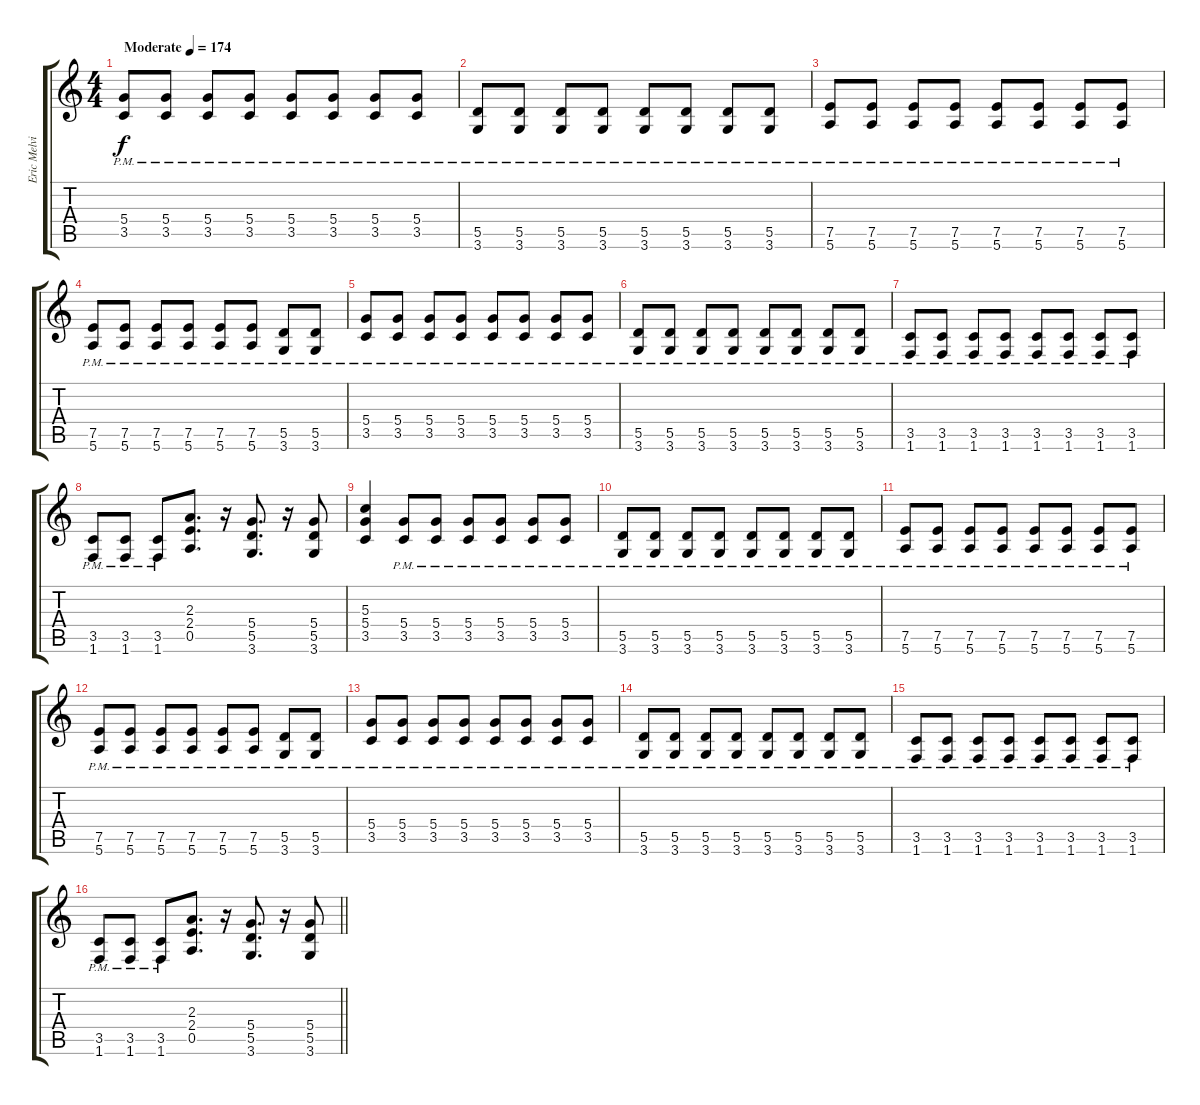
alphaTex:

\track ("Eric Melvin" "Eric Melvi") {instrument distortionguitar}
\staff {score tabs}
\tuning (E4 B3 G3 D3 A2 E2) {hide}
\ts (4 4)
\tempo (174 "Moderate")
\clef g2
\ks c
(5.4{pm} 3.5{pm}).8{dy f instrument distortionguitar} (5.4{pm} 3.5{pm}).8 (5.4{pm} 3.5{pm}).8 (5.4{pm} 3.5{pm}).8 (5.4{pm} 3.5{pm}).8 (5.4{pm} 3.5{pm}).8 (5.4{pm} 3.5{pm}).8 (5.4{pm} 3.5{pm}).8 |
(5.5{pm} 3.6{pm}).8 (5.5{pm} 3.6{pm}).8 (5.5{pm} 3.6{pm}).8 (5.5{pm} 3.6{pm}).8 (5.5{pm} 3.6{pm}).8 (5.5{pm} 3.6{pm}).8 (5.5{pm} 3.6{pm}).8 (5.5{pm} 3.6{pm}).8 |
(7.5{pm} 5.6{pm}).8 (7.5{pm} 5.6{pm}).8 (7.5{pm} 5.6{pm}).8 (7.5{pm} 5.6{pm}).8 (7.5{pm} 5.6{pm}).8 (7.5{pm} 5.6{pm}).8 (7.5{pm} 5.6{pm}).8 (7.5{pm} 5.6{pm}).8 |
(7.5{pm} 5.6{pm}).8 (7.5{pm} 5.6{pm}).8 (7.5{pm} 5.6{pm}).8 (7.5{pm} 5.6{pm}).8 (7.5{pm} 5.6{pm}).8 (7.5{pm} 5.6{pm}).8 (5.5{pm} 3.6{pm}).8 (5.5{pm} 3.6{pm}).8 |
(5.4{pm} 3.5{pm}).8 (5.4{pm} 3.5{pm}).8 (5.4{pm} 3.5{pm}).8 (5.4{pm} 3.5{pm}).8 (5.4{pm} 3.5{pm}).8 (5.4{pm} 3.5{pm}).8 (5.4{pm} 3.5{pm}).8 (5.4{pm} 3.5{pm}).8 |
(5.5{pm} 3.6{pm}).8 (5.5{pm} 3.6{pm}).8 (5.5{pm} 3.6{pm}).8 (5.5{pm} 3.6{pm}).8 (5.5{pm} 3.6{pm}).8 (5.5{pm} 3.6{pm}).8 (5.5{pm} 3.6{pm}).8 (5.5{pm} 3.6{pm}).8 |
(3.5{pm} 1.6{pm}).8 (3.5{pm} 1.6{pm}).8 (3.5{pm} 1.6{pm}).8 (3.5{pm} 1.6{pm}).8 (3.5{pm} 1.6{pm}).8 (3.5{pm} 1.6{pm}).8 (3.5{pm} 1.6{pm}).8 (3.5{pm} 1.6{pm}).8 |
(3.5{pm} 1.6{pm}).8 (3.5{pm} 1.6{pm}).8 (3.5{pm} 1.6{pm}).8 (2.3 2.4 0.5).8{d} r.16 (5.4 5.5 3.6).8{d} r.16 (5.4 5.5 3.6).8 |
(5.3 5.4 3.5).4 (5.4{pm} 3.5{pm}).8 (5.4{pm} 3.5{pm}).8 (5.4{pm} 3.5{pm}).8 (5.4{pm} 3.5{pm}).8 (5.4{pm} 3.5{pm}).8 (5.4{pm} 3.5{pm}).8 |
(5.5{pm} 3.6{pm}).8 (5.5{pm} 3.6{pm}).8 (5.5{pm} 3.6{pm}).8 (5.5{pm} 3.6{pm}).8 (5.5{pm} 3.6{pm}).8 (5.5{pm} 3.6{pm}).8 (5.5{pm} 3.6{pm}).8 (5.5{pm} 3.6{pm}).8 |
(7.5{pm} 5.6{pm}).8 (7.5{pm} 5.6{pm}).8 (7.5{pm} 5.6{pm}).8 (7.5{pm} 5.6{pm}).8 (7.5{pm} 5.6{pm}).8 (7.5{pm} 5.6{pm}).8 (7.5{pm} 5.6{pm}).8 (7.5{pm} 5.6{pm}).8 |
(7.5{pm} 5.6{pm}).8 (7.5{pm} 5.6{pm}).8 (7.5{pm} 5.6{pm}).8 (7.5{pm} 5.6{pm}).8 (7.5{pm} 5.6{pm}).8 (7.5{pm} 5.6{pm}).8 (5.5{pm} 3.6{pm}).8 (5.5{pm} 3.6{pm}).8 |
(5.4{pm} 3.5{pm}).8 (5.4{pm} 3.5{pm}).8 (5.4{pm} 3.5{pm}).8 (5.4{pm} 3.5{pm}).8 (5.4{pm} 3.5{pm}).8 (5.4{pm} 3.5{pm}).8 (5.4{pm} 3.5{pm}).8 (5.4{pm} 3.5{pm}).8 |
(5.5{pm} 3.6{pm}).8 (5.5{pm} 3.6{pm}).8 (5.5{pm} 3.6{pm}).8 (5.5{pm} 3.6{pm}).8 (5.5{pm} 3.6{pm}).8 (5.5{pm} 3.6{pm}).8 (5.5{pm} 3.6{pm}).8 (5.5{pm} 3.6{pm}).8 |
(3.5{pm} 1.6{pm}).8 (3.5{pm} 1.6{pm}).8 (3.5{pm} 1.6{pm}).8 (3.5{pm} 1.6{pm}).8 (3.5{pm} 1.6{pm}).8 (3.5{pm} 1.6{pm}).8 (3.5{pm} 1.6{pm}).8 (3.5{pm} 1.6{pm}).8 |
\barLineRight lightlight
(3.5{pm} 1.6{pm}).8 (3.5{pm} 1.6{pm}).8 (3.5{pm} 1.6{pm}).8 (2.3 2.4 0.5).8{d} r.16 (5.4 5.5 3.6).8{d} r.16 (5.4 5.5 3.6).8
